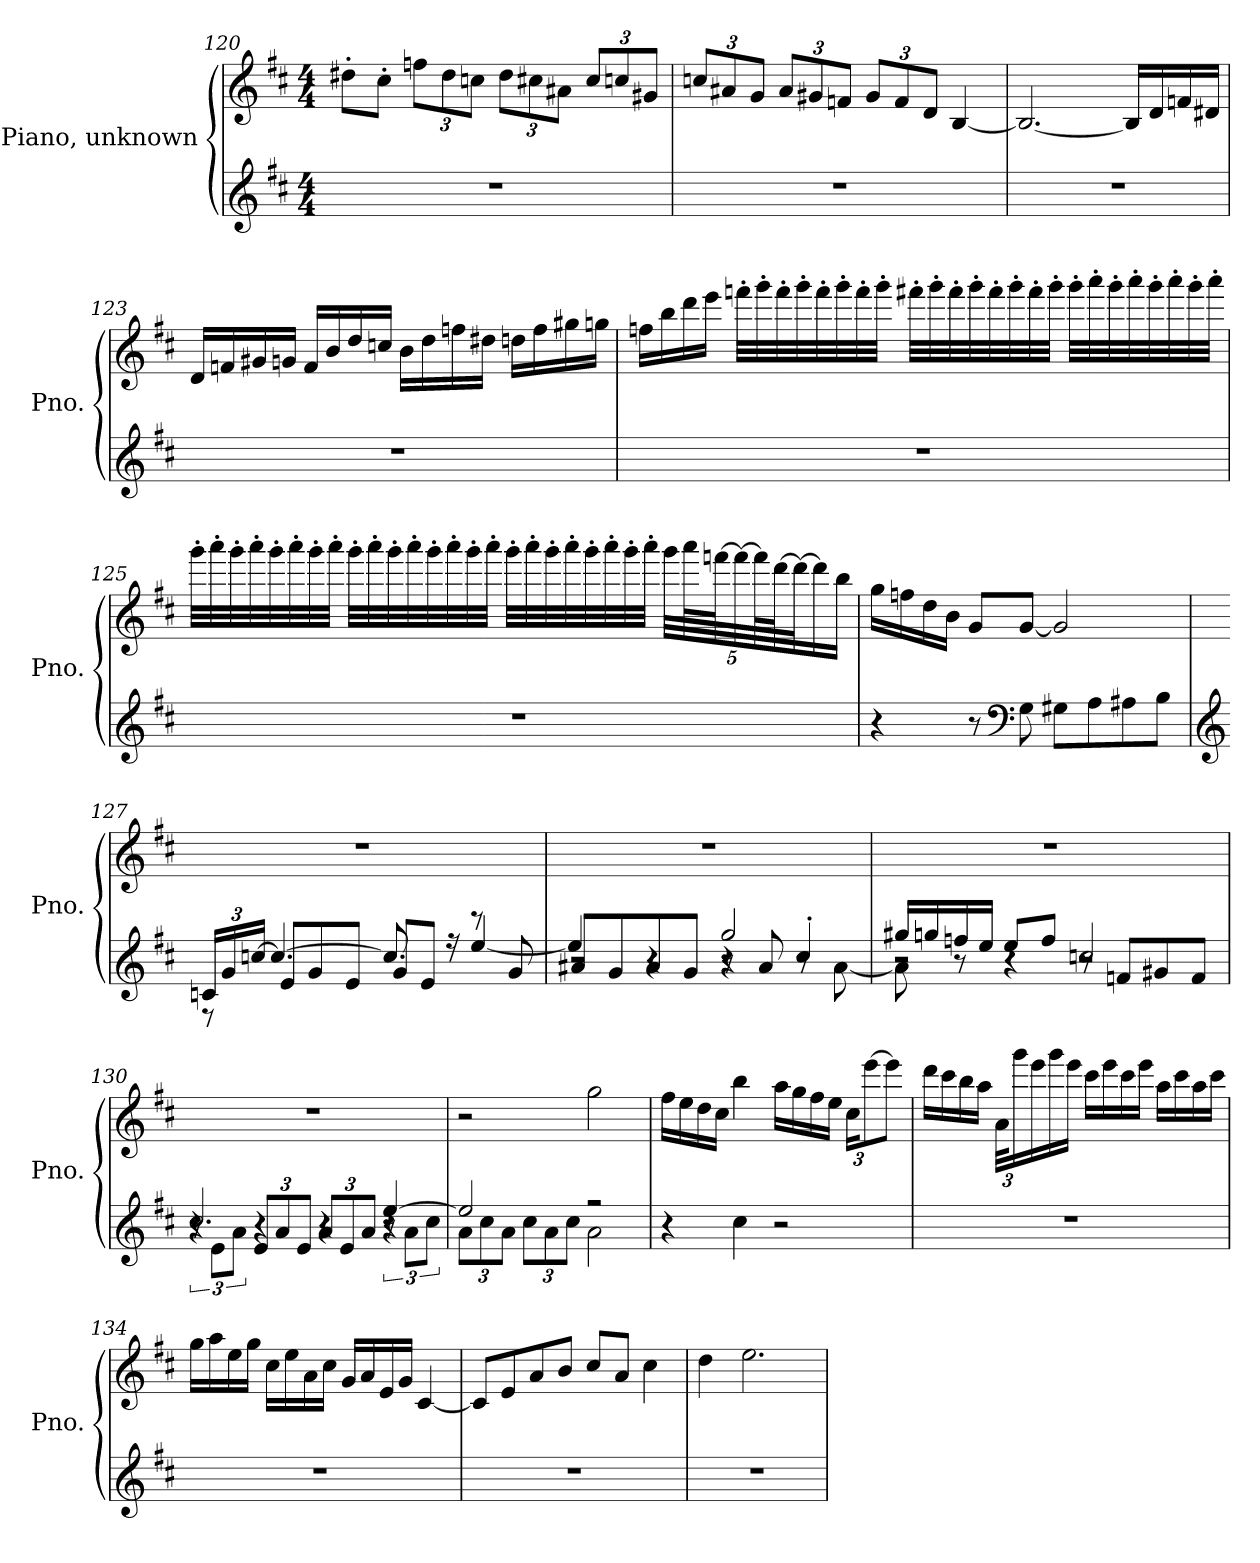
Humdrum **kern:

**kern	**kern
*part1	*part1
*staff2	*staff1
*I"Piano, unknown	*
*I'Pno.	*
!!LO:LB:g=z
*clefG2	*clefG2
*k[f#c#]	*k[f#c#]
*M4/4	*M4/4
=120	=120
1r	8dd#X'\L
.	8cc#'\J
*	*Xbrackettup
.	12ffn\L
.	12dd#\
.	12ccn\J
.	12dd#\L
.	12cc#X\
.	12a#X\J
.	12cc#/L
.	12ccn/
.	12g#X/J
=121	=121
1r	12ccn/L
.	12a#X/
.	12g/J
.	12a#/L
.	12g#X/
.	12fn/J
.	12g#/L
.	12f/
.	12d/J
.	[4B/
=122	=122
1r	2.B/_
.	16B/LL]
.	16d/
.	16fn/
.	16d#X/JJ
!!LO:LB:g=z
=123	=123
1r	16d/LL
.	16fn/
.	16g#X/
.	16gn/JJ
.	16f/LL
.	16b/
.	16dd/
.	16ccn/JJ
.	16b\LL
.	16dd\
.	16ffn\
.	16dd#X\JJ
.	16ddn\LL
.	16ff\
.	16gg#X\
.	16ggn\JJ
!!LO:LB:g=z
=124	=124
1r	16ffn\LL
.	16bb\
.	16ddd\
.	16eee\JJ
.	32fffn'\LLL
.	32ggg'\
.	32fff'\
.	32ggg'\
.	32fff'\
.	32ggg'\
.	32fff'\
.	32ggg'\JJJ
.	32fff#X'\LLL
.	32ggg'\
.	32fff#'\
.	32ggg'\
.	32fff#'\
.	32ggg'\
.	32fff#'\
.	32ggg'\JJJ
.	32ggg'\LLL
.	32aaa'\
.	32ggg'\
.	32aaa'\
.	32ggg'\
.	32aaa'\
.	32ggg'\
.	32aaa'\JJJ
!!LO:LB:g=z
=125	=125
1r	32ggg'\LLL
.	32aaa'\
.	32ggg'\
.	32aaa'\
.	32ggg'\
.	32aaa'\
.	32ggg'\
.	32aaa'\JJJ
.	32ggg'\LLL
.	32aaa'\
.	32ggg'\
.	32aaa'\
.	32ggg'\
.	32aaa'\
.	32ggg'\
.	32aaa'\JJJ
.	32ggg'\LLL
.	32aaa'\
.	32ggg'\
.	32aaa'\
.	32ggg'\
.	32aaa'\
.	32ggg'\
.	32aaa'\JJJ
.	40ggg\LLL
.	80aaa\L
.	[80fffn\J
.	40fff\_
.	80fff\L]
.	[80ddd\J
.	40ddd\J_
.	16ddd\]
.	16bb\JJ
!!LO:LB:g=z
=126	=126
4r	16gg\LL
.	16ffn\
.	16dd\
.	16b\JJ
8r	8g/L
*clefF4	*
8G\	[8g/J
8G#X\L	2g/]
8A\	.
8A#X\	.
8B\J	.
=127	=127
*clefG2	*
*Xbrackettup	*
*^	*
24cn/LL	8r	1r
24g/	.	.
[24ccn/JJ	.	.
4.cc/_	8e/L	.
.	8g/	.
.	8e/J	.
8.cc/]	8g/L	.
.	8e/J	.
16r	.	.
8r	[4ee/	.
8g/	.	.
=128	=128	=128
*	*^	*
8a#X/L	2r	4ee/]	1r
8g/	.	.	.
8a#/	.	4r	.
8g/J	.	.	.
8r	4r	2gg/	.
8a#/	.	.	.
4cc#'/	8r	.	.
.	[8a#\	.	.
!!LO:PB:g=z
=129	=129	=129	=129
16gg#X/LL	8a#\]	2r	1r
16ggn/	.	.	.
16ffn/	8r	.	.
16ee/JJ	.	.	.
8ee/L	4r	.	.
8ff/J	.	.	.
8r	2r	2ccn/	.
8fn/L	.	.	.
8g#X/	.	.	.
8f/J	.	.	.
=130	=130	=130	=130
*	*brackettup	*	*
2.cc#/	12r	4r	1r
.	12e\L	.	.
.	12a\J	.	.
*	*	*Xbrackettup	*
.	4r	12e/L	.
.	.	12a/	.
.	.	12e/J	.
.	4r	12a/L	.
.	.	12e/	.
.	.	12a/J	.
*	*brackettup	*	*
[4ee/	12r	4r	.
.	12a\L	.	.
.	12cc#\J	.	.
*	*v	*v	*
=131	=131	=131
*	*Xbrackettup	*
2ee/]	12a\L	2r
.	12cc#\	.
.	12a\J	.
.	12cc#\L	.
.	12a\	.
.	12cc#\J	.
2r	2a\	2gg\
*v	*v	*
!!LO:LB:g=z
=132	=132
4r	16ff#\LL
.	16ee\
.	16dd\
.	16cc#\JJ
4cc#\	4bb\
2r	16aa\LL
.	16gg\
.	16ff#\
.	16ee\JJ
.	24cc#\KL
.	[12eee\
.	8eee\J]
=133	=133
1r	16ddd\LL
.	16ccc#\
.	16bb\
.	16aa\JJ
.	48a\KLL
.	24ggg\
.	16eee\
.	16ggg\
.	16eee\JJ
.	16ccc#\LL
.	16eee\
.	16ccc#\
.	16eee\JJ
.	16aa\LL
.	16ccc#\
.	16aa\
.	16ccc#\JJ
!!LO:LB:g=z
=134	=134
1r	16gg\LL
.	16aa\
.	16ee\
.	16gg\JJ
.	16cc#\LL
.	16ee\
.	16a\
.	16cc#\JJ
.	16g/LL
.	16a/
.	16e/
.	16g/JJ
.	[4c#/
=135	=135
1r	8c#/L]
.	8e/
.	8a/
.	8b/J
.	8cc#/L
.	8a/J
.	4cc#\
=136	=136
1r	4dd\
.	2.ee\
=	=
*-	*-
